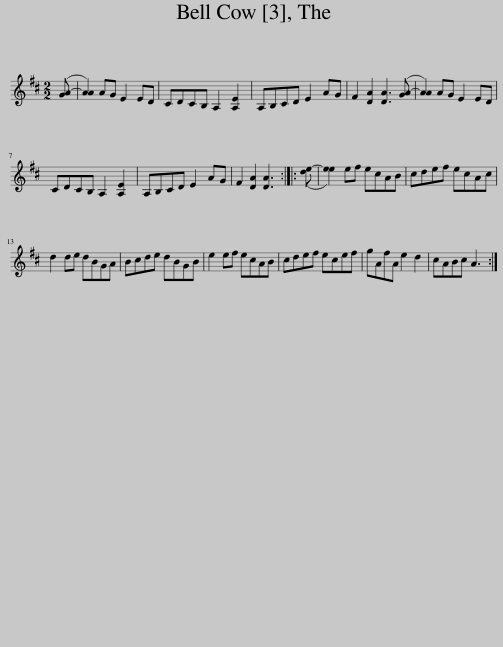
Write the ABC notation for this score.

X:1
L:1/8
M:2/2
I:linebreak $
K:D
V:1 treble
V:1
 ([GA-] | [AA]2) AG E2 ED | CDCB, A,2 [A,E]2 | A,B,CD E2 AG | F2 [DA]2 [DA]3 ([GA-] | %5
 [AA]2) AG E2 ED |$ CDCB, A,2 [A,E]2 | A,B,CD E2 AG | F2 [DA]2 [DA]3 :: ([de-] | %10
 [ee]2) ef ecAB | cdef ecAc |$ d2 de dBGA | Bcde dBGB | e2 ef ecAB | %15
 cdef ecef | gAfA e2 d2 | cABc A3 :| %18
